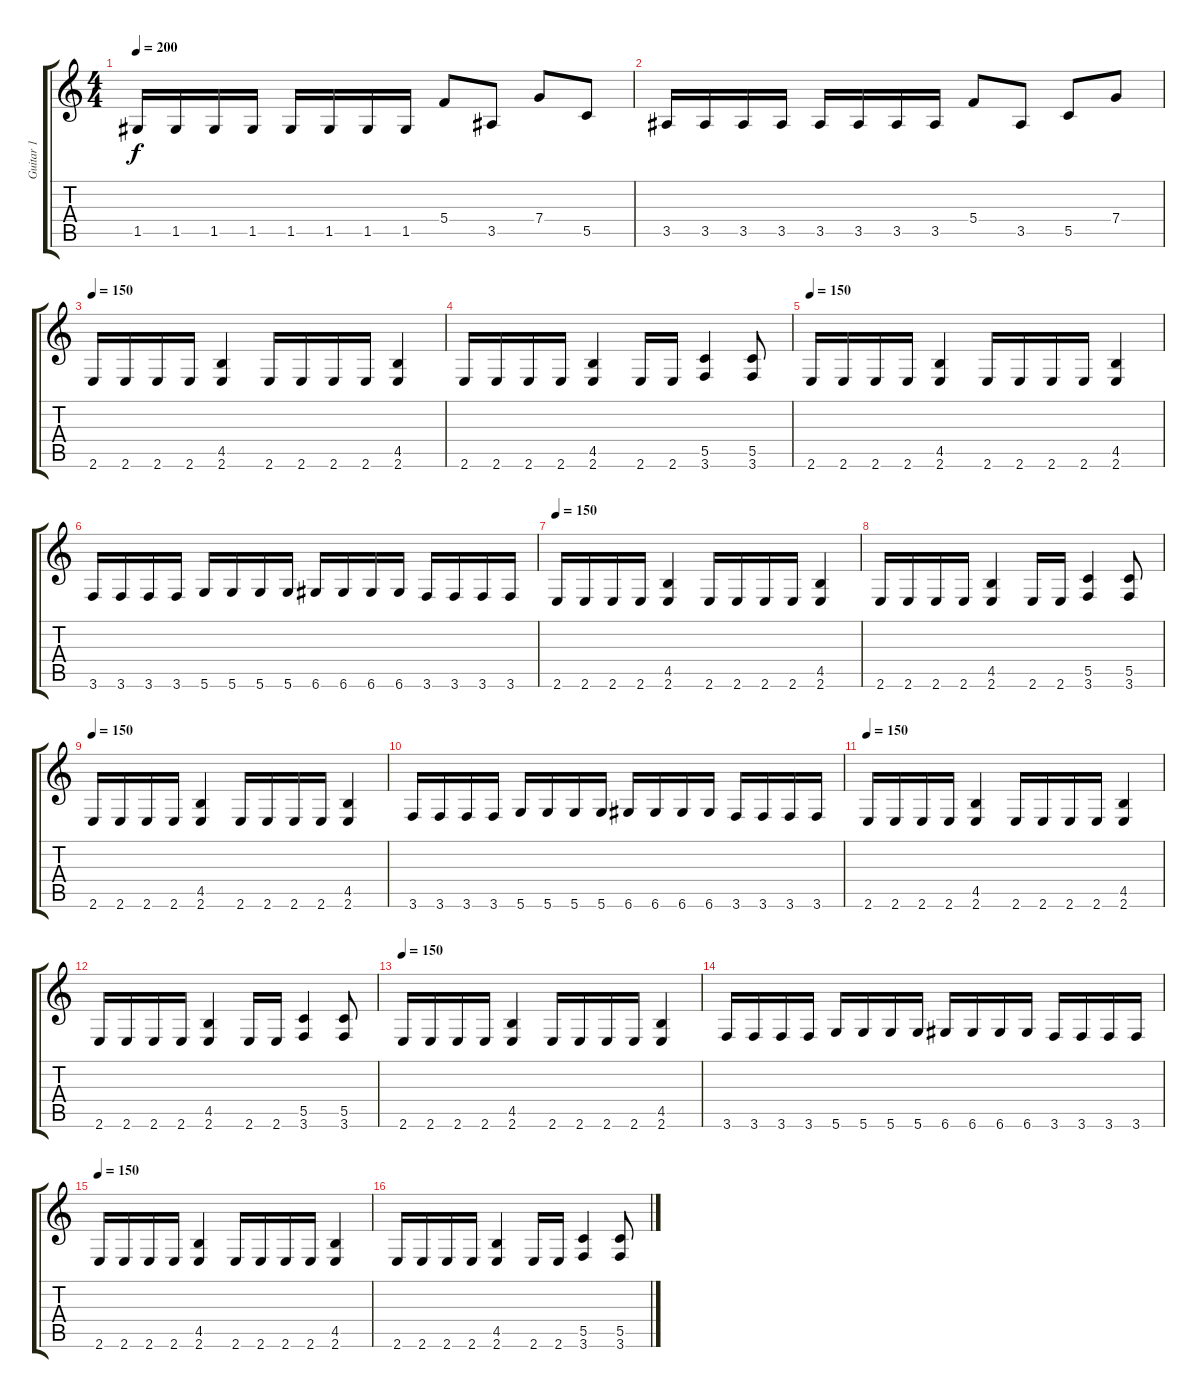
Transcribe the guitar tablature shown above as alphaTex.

\track ("Guitar 1" "Guitar 1") {instrument distortionguitar}
\staff {score tabs}
\tuning (D4 A3 F3 C3 G2 D2) {hide}
\ts (4 4)
\tempo 200
\clef g2
\ks c
1.5.16{dy f} 1.5.16 1.5.16 1.5.16 1.5.16 1.5.16 1.5.16 1.5.16 5.4.8 3.5.8 7.4.8 5.5.8 |
3.5.16 3.5.16 3.5.16 3.5.16 3.5.16 3.5.16 3.5.16 3.5.16 5.4.8 3.5.8 5.5.8 7.4.8 |
\tempo 150
2.6.16 2.6.16 2.6.16 2.6.16 (4.5 2.6).4 2.6.16 2.6.16 2.6.16 2.6.16 (4.5 2.6).4 |
2.6.16 2.6.16 2.6.16 2.6.16 (4.5 2.6).4 2.6.16 2.6.16 (5.5 3.6).4 (5.5 3.6).8 |
\tempo 150
2.6.16 2.6.16 2.6.16 2.6.16 (4.5 2.6).4 2.6.16 2.6.16 2.6.16 2.6.16 (4.5 2.6).4 |
3.6.16 3.6.16 3.6.16 3.6.16 5.6.16 5.6.16 5.6.16 5.6.16 6.6.16 6.6.16 6.6.16 6.6.16 3.6.16 3.6.16 3.6.16 3.6.16 |
\tempo 150
2.6.16 2.6.16 2.6.16 2.6.16 (4.5 2.6).4 2.6.16 2.6.16 2.6.16 2.6.16 (4.5 2.6).4 |
2.6.16 2.6.16 2.6.16 2.6.16 (4.5 2.6).4 2.6.16 2.6.16 (5.5 3.6).4 (5.5 3.6).8 |
\tempo 150
2.6.16 2.6.16 2.6.16 2.6.16 (4.5 2.6).4 2.6.16 2.6.16 2.6.16 2.6.16 (4.5 2.6).4 |
3.6.16 3.6.16 3.6.16 3.6.16 5.6.16 5.6.16 5.6.16 5.6.16 6.6.16 6.6.16 6.6.16 6.6.16 3.6.16 3.6.16 3.6.16 3.6.16 |
\tempo 150
2.6.16 2.6.16 2.6.16 2.6.16 (4.5 2.6).4 2.6.16 2.6.16 2.6.16 2.6.16 (4.5 2.6).4 |
2.6.16 2.6.16 2.6.16 2.6.16 (4.5 2.6).4 2.6.16 2.6.16 (5.5 3.6).4 (5.5 3.6).8 |
\tempo 150
2.6.16 2.6.16 2.6.16 2.6.16 (4.5 2.6).4 2.6.16 2.6.16 2.6.16 2.6.16 (4.5 2.6).4 |
3.6.16 3.6.16 3.6.16 3.6.16 5.6.16 5.6.16 5.6.16 5.6.16 6.6.16 6.6.16 6.6.16 6.6.16 3.6.16 3.6.16 3.6.16 3.6.16 |
\tempo 150
2.6.16 2.6.16 2.6.16 2.6.16 (4.5 2.6).4 2.6.16 2.6.16 2.6.16 2.6.16 (4.5 2.6).4 |
2.6.16 2.6.16 2.6.16 2.6.16 (4.5 2.6).4 2.6.16 2.6.16 (5.5 3.6).4 (5.5 3.6).8
